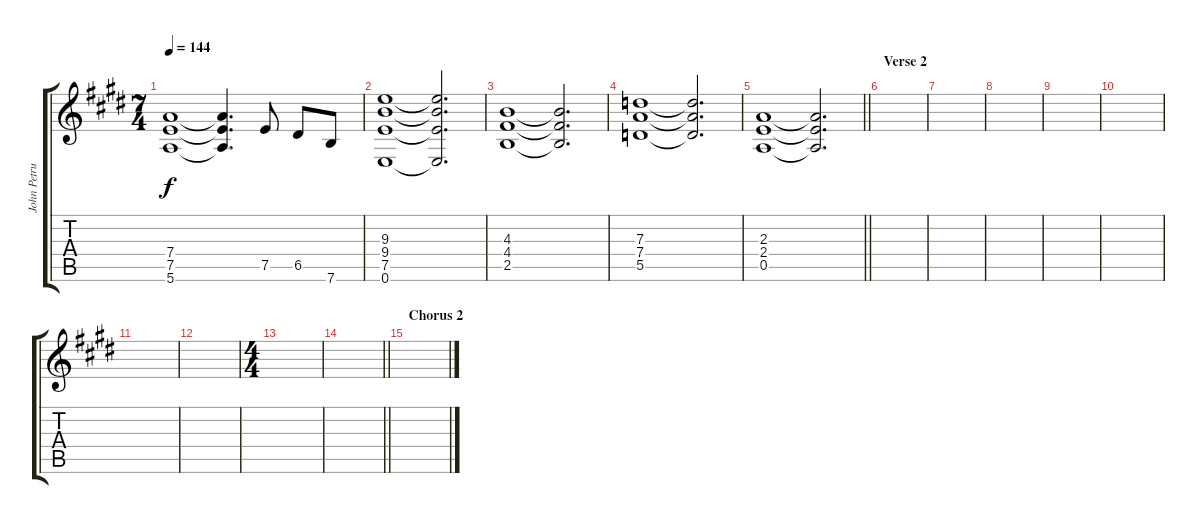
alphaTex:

\track ("John Petrucci" "John Petru") {instrument overdrivenguitar}
\staff {score tabs}
\tuning (E4 B3 G3 D3 A2 E2) {hide}
\ts (7 4)
\tempo 144
\clef g2
\ks e
(7.4 7.5 5.6).1{dy f} (7.4{t} 7.5{t} 5.6{t}).4{d} 7.5.8 6.5.8 7.6.8 |
(9.3 9.4 7.5 0.6).1 (9.3{t} 9.4{t} 7.5{t} 0.6{t}).2{d} |
(4.3 4.4 2.5).1 (4.3{t} 4.4{t} 2.5{t}).2{d} |
(7.3 7.4 5.5).1 (7.3{t} 7.4{t} 5.5{t}).2{d} |
\barLineRight lightlight
(2.3 2.4 0.5).1 (2.3{t} 2.4{t} 0.5{t}).2{d} |
\section ("" "Verse 2")
|
|
|
|
|
|
|
\ts (4 4)
|
\barLineRight lightlight
|
\section ("" "Chorus 2")
